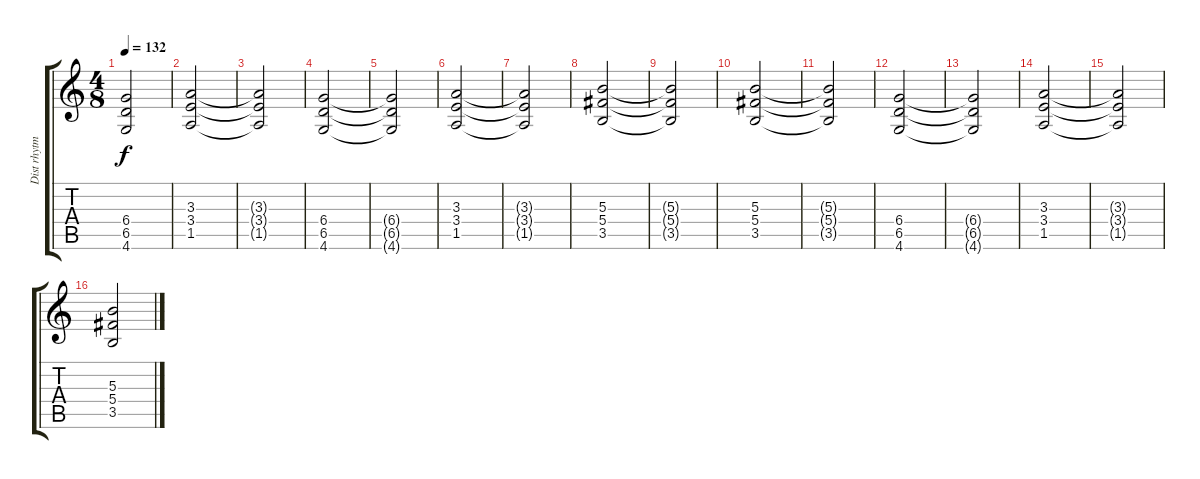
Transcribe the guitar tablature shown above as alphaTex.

\track ("Dist rhytm" "Dist rhytm") {instrument distortionguitar}
\staff {score tabs}
\tuning (Eb4 Bb3 Gb3 Db3 Ab2 Eb2) {hide}
\ts (4 8)
\tempo 132
\clef g2
\ks c
(6.4{t} 6.5{t} 4.6{t}).2{dy f} |
(3.3 3.4 1.5).2 |
(3.3{t} 3.4{t} 1.5{t}).2 |
(6.4 6.5 4.6).2 |
(6.4{t} 6.5{t} 4.6{t}).2 |
(3.3 3.4 1.5).2 |
(3.3{t} 3.4{t} 1.5{t}).2 |
(5.3 5.4 3.5).2 |
(5.3{t} 5.4{t} 3.5{t}).2 |
(5.3 5.4 3.5).2 |
(5.3{t} 5.4{t} 3.5{t}).2 |
(6.4 6.5 4.6).2 |
(6.4{t} 6.5{t} 4.6{t}).2 |
(3.3 3.4 1.5).2 |
(3.3{t} 3.4{t} 1.5{t}).2 |
(5.3 5.4 3.5).2
